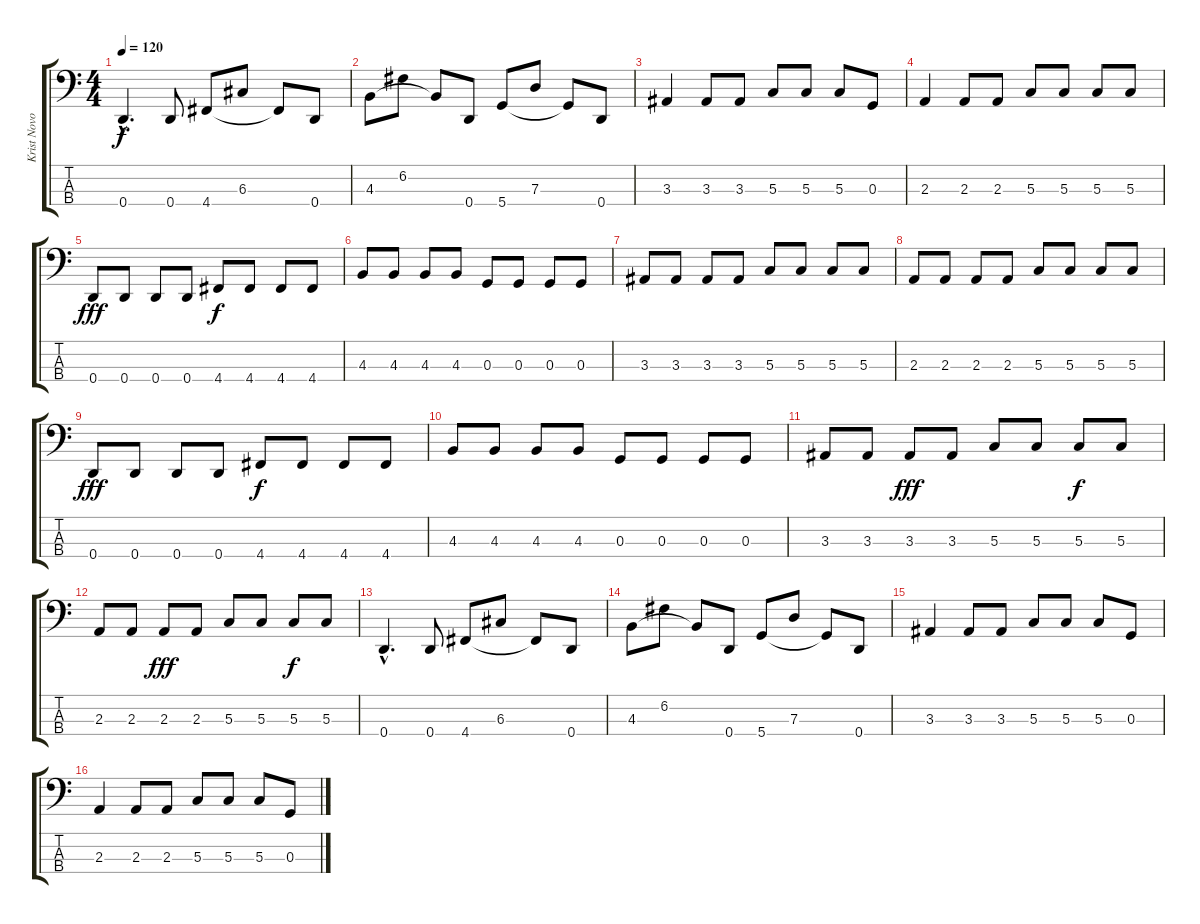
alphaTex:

\track ("Krist Novoselic : Bass" "Krist Novo") {instrument electricbassfinger}
\staff {score tabs}
\tuning (F2 C2 G1 D1) {hide}
\ts (4 4)
\tempo 120
\clef f4
\ks c
0.4{hac}.4{d dy f} 0.4.8 4.4.8 6.3.8 4.4{t}.8 0.4.8 |
4.3.8 6.2.8 4.3{t}.8 0.4.8 5.4.8 7.3.8 5.4{t}.8 0.4.8 |
3.3.4 3.3.8 3.3.8 5.3.8 5.3.8 5.3.8 0.3.8 |
2.3.4 2.3.8 2.3.8 5.3.8 5.3.8 5.3.8 5.3.8 |
0.4.8{dy fff} 0.4.8 0.4.8 0.4.8 4.4.8{dy f} 4.4.8 4.4.8 4.4.8 |
4.3.8 4.3.8 4.3.8 4.3.8 0.3.8 0.3.8 0.3.8 0.3.8 |
3.3.8 3.3.8 3.3.8 3.3.8 5.3.8 5.3.8 5.3.8 5.3.8 |
2.3.8 2.3.8 2.3.8 2.3.8 5.3.8 5.3.8 5.3.8 5.3.8 |
0.4.8{dy fff} 0.4.8 0.4.8 0.4.8 4.4.8{dy f} 4.4.8 4.4.8 4.4.8 |
4.3.8 4.3.8 4.3.8 4.3.8 0.3.8 0.3.8 0.3.8 0.3.8 |
3.3.8 3.3.8 3.3.8{dy fff} 3.3.8 5.3.8 5.3.8 5.3.8{dy f} 5.3.8 |
2.3.8 2.3.8 2.3.8{dy fff} 2.3.8 5.3.8 5.3.8 5.3.8{dy f} 5.3.8 |
0.4{hac}.4{d} 0.4.8 4.4.8 6.3.8 4.4{t}.8 0.4.8 |
4.3.8 6.2.8 4.3{t}.8 0.4.8 5.4.8 7.3.8 5.4{t}.8 0.4.8 |
3.3.4 3.3.8 3.3.8 5.3.8 5.3.8 5.3.8 0.3.8 |
2.3.4 2.3.8 2.3.8 5.3.8 5.3.8 5.3.8 0.3.8
